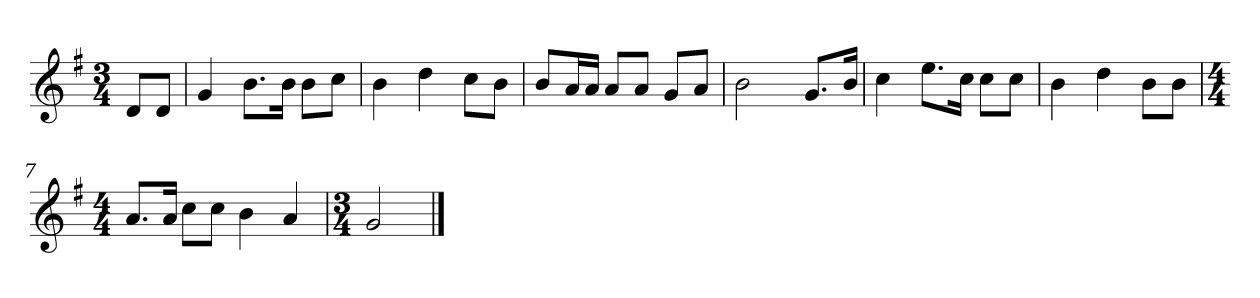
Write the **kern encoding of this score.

**kern
*part1
*staff1
*k[f#]
*M3/4
*MM120
=
8dL
8dJ
=1
4g
8.bL
16bJk
8bL
8ccJ
=2
4b
4dd
8ccL
8bJ
=3
8bL
16aL
16aJJ
8aL
8aJ
8gL
8aJ
=4
2b
8.gL
16bJk
=5
4cc
8.eeL
16ccJk
8ccL
8ccJ
=6
4b
4dd
8bL
8bJ
=7
*M4/4
8.aL
16aJk
8ccL
8ccJ
4b
4a
=8
*M3/4
2g
==
*-
